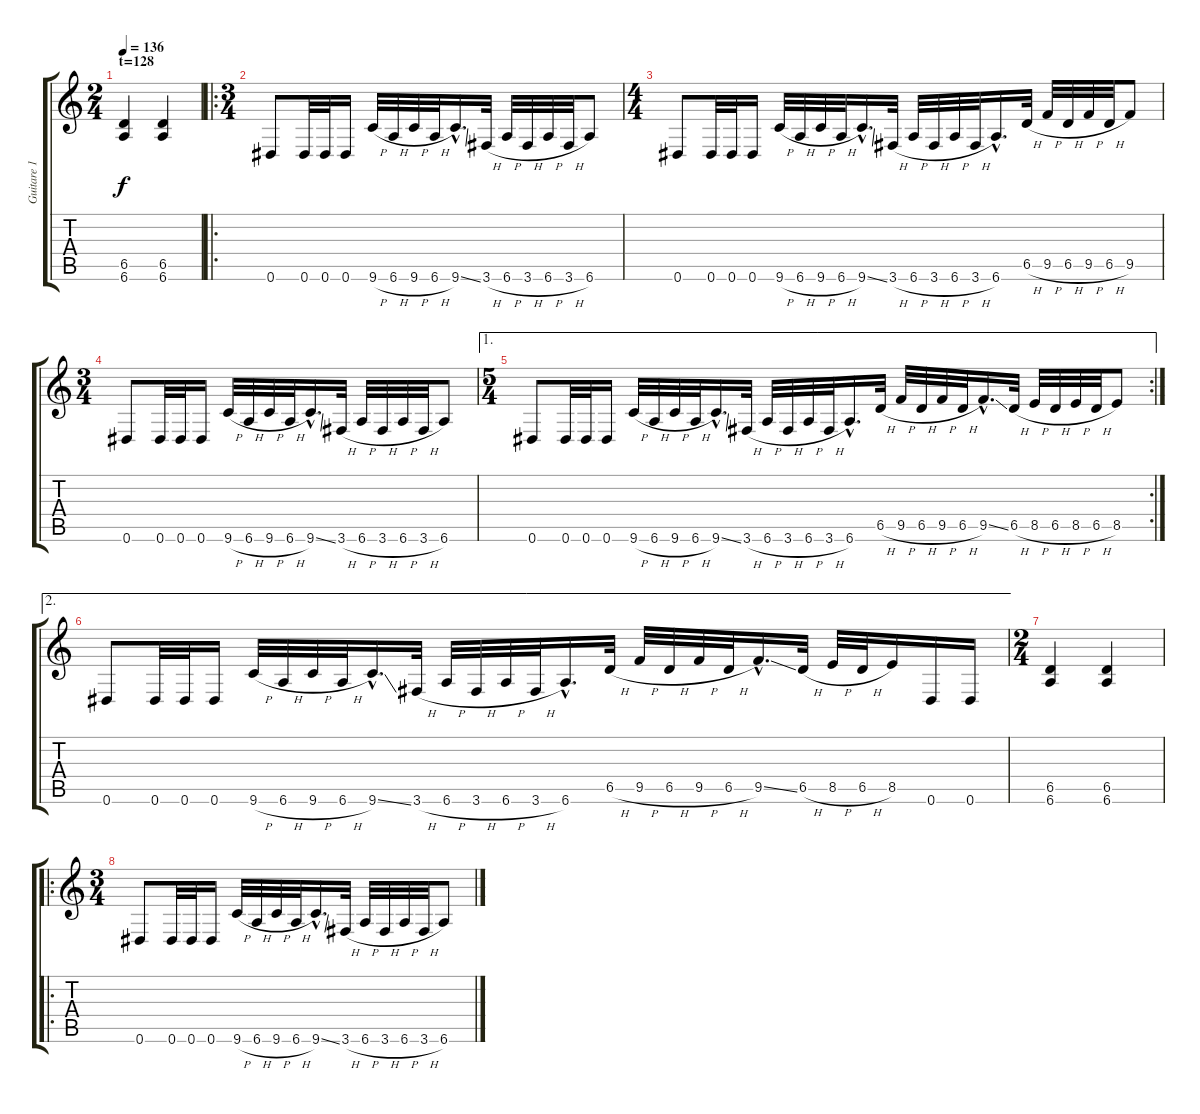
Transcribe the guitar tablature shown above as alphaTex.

\track ("Guitare 1" "Guitare 1") {instrument distortionguitar}
\staff {score tabs}
\tuning (Eb4 Bb3 Gb3 Db3 Ab2 Eb2) {hide}
\ts (2 4)
\section ("" "t=128")
\tempo 136
\tempo 128
\tempo 136
\clef g2
\ks c
(6.5 6.6).4{dy f instrument distortionguitar} (6.5 6.6).4 |
\ro
\ts (3 4)
0.6.8 0.6.32 0.6.32 0.6.16 9.6{h}.32 6.6{h}.32 9.6{h}.32 6.6{h}.32 9.6{ss hac}.16{d} 3.6{h}.32 6.6{h}.32 3.6{h}.32 6.6{h}.32 3.6{h}.32 6.6.8 |
\ts (4 4)
0.6.8 0.6.32 0.6.32 0.6.16 9.6{h}.32 6.6{h}.32 9.6{h}.32 6.6{h}.32 9.6{ss hac}.16{d} 3.6{h}.32 6.6{h}.32 3.6{h}.32 6.6{h}.32 3.6{h}.32 6.6{hac}.16{d} 6.5{h}.32 9.5{h}.32 6.5{h}.32 9.5{h}.32 6.5{h}.32 9.5.8 |
\ts (3 4)
0.6.8 0.6.32 0.6.32 0.6.16 9.6{h}.32 6.6{h}.32 9.6{h}.32 6.6{h}.32 9.6{ss hac}.16{d} 3.6{h}.32 6.6{h}.32 3.6{h}.32 6.6{h}.32 3.6{h}.32 6.6.8 |
\ae 1
\rc 2
\ts (5 4)
0.6.8 0.6.32 0.6.32 0.6.16 9.6{h}.32 6.6{h}.32 9.6{h}.32 6.6{h}.32 9.6{ss hac}.16{d} 3.6{h}.32 6.6{h}.32 3.6{h}.32 6.6{h}.32 3.6{h}.32 6.6{hac}.16{d} 6.5{h}.32 9.5{h}.32 6.5{h}.32 9.5{h}.32 6.5{h}.32 9.5{ss hac}.16{d} 6.5{h}.32 8.5{h}.32 6.5{h}.32 8.5{h}.32 6.5{h}.32 8.5.8 |
\ae 2
0.6.8 0.6.32 0.6.32 0.6.16 9.6{h}.32 6.6{h}.32 9.6{h}.32 6.6{h}.32 9.6{ss hac}.16{d} 3.6{h}.32 6.6{h}.32 3.6{h}.32 6.6{h}.32 3.6{h}.32 6.6{hac}.16{d} 6.5{h}.32 9.5{h}.32 6.5{h}.32 9.5{h}.32 6.5{h}.32 9.5{ss hac}.16{d} 6.5{h}.32 8.5{h}.32 6.5{h}.32 8.5.16 0.6.16 0.6.16 |
\ts (2 4)
(6.5 6.6).4 (6.5 6.6).4 |
\ro
\ts (3 4)
0.6.8 0.6.32 0.6.32 0.6.16 9.6{h}.32 6.6{h}.32 9.6{h}.32 6.6{h}.32 9.6{ss hac}.16{d} 3.6{h}.32 6.6{h}.32 3.6{h}.32 6.6{h}.32 3.6{h}.32 6.6.8
